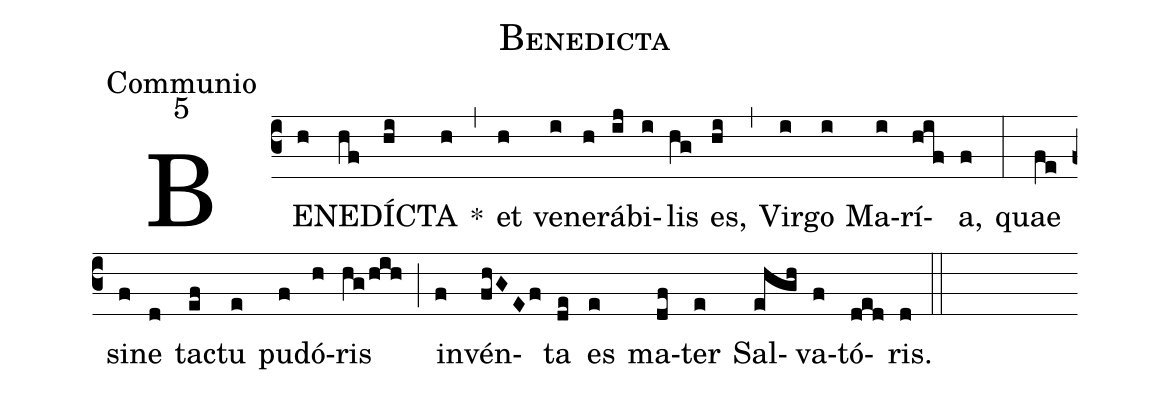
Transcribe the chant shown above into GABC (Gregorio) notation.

name:Benedicta;
office-part:Communio;
mode:5;
%%
(c3) BE(h)NE(hf)DÍ(hi)CTA(h) *(,) et(h) ve(i)ne(h)rá(ij)bi(i)lis(hg) es,(hi) (,) Vir(i)go(i) Ma(i)rí(hif)a,(f) (:) quae(fe) si(f)ne(d) ta(ef)ctu(e) pu(f)dó(h)ris(hg/hih) (;) in(f)vén(fhGEf)ta(de) es(e) ma(df)ter(e) Sal(ehgh)va(f)tó(ded)ris.(d) (::)
